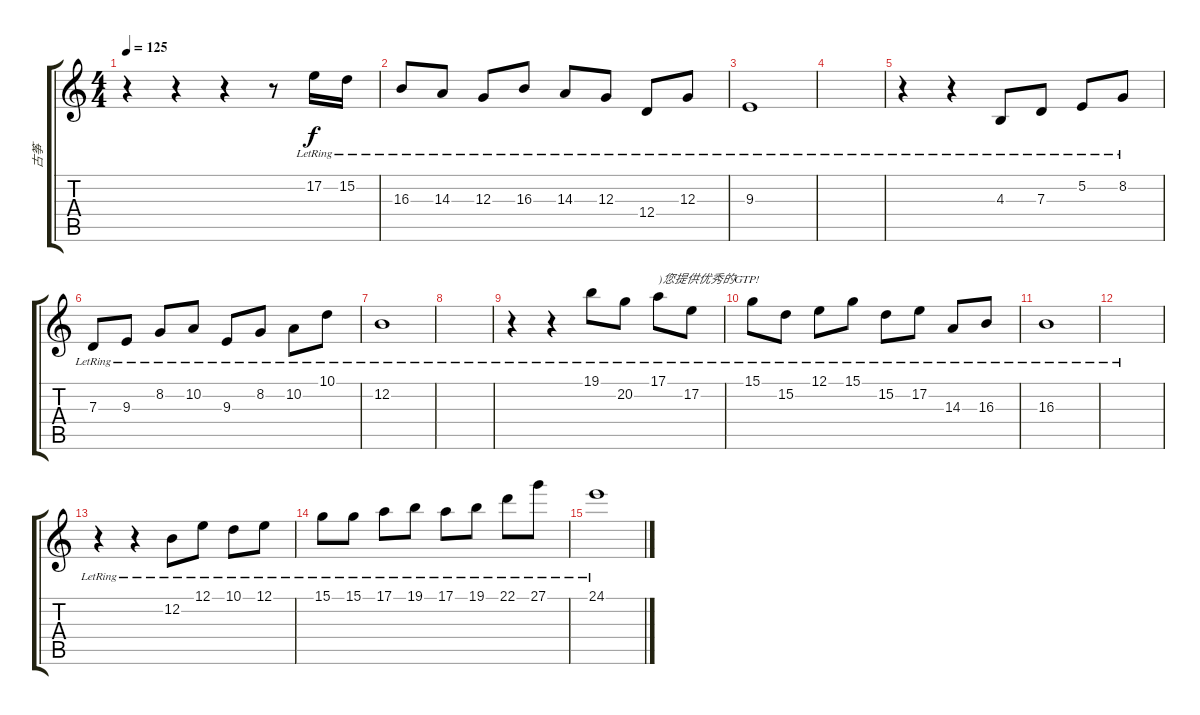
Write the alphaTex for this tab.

\track ("古筝" "古筝") {instrument shamisen}
\staff {score tabs}
\tuning (E4 B3 G3 D3 A2 E2) {hide}
\ts (4 4)
\tempo 125
\clef g2
\ks c
r.4{dy f} r.4 r.4 r.8 17.2{lr}.16 15.2{lr}.16 |
16.3{lr}.8 14.3{lr}.8 12.3{lr}.8 16.3{lr}.8 14.3{lr}.8 12.3{lr}.8 12.4{lr}.8 12.3{lr}.8 |
9.3{lr}.1 |
|
r.4 r.4 4.3{lr}.8 7.3{lr}.8 5.2{lr}.8 8.2{lr}.8 |
7.3{lr}.8 9.3{lr}.8 8.2{lr}.8 10.2{lr}.8 9.3{lr}.8 8.2{lr}.8 10.2{lr}.8 10.1{lr}.8 |
12.2{lr}.1 |
|
r.4 r.4 19.1{lr}.8 20.2{lr}.8 17.1{lr}.8{txt ")您提供优秀的GTP!"} 17.2{lr}.8 |
15.1{lr}.8 15.2{lr}.8 12.1{lr}.8 15.1{lr}.8 15.2{lr}.8 17.2{lr}.8 14.3{lr}.8 16.3{lr}.8 |
16.3{lr}.1 |
|
r.4 r.4 12.2{lr}.8 12.1{lr}.8 10.1{lr}.8 12.1{lr}.8 |
15.1{lr}.8 15.1{lr}.8 17.1{lr}.8 19.1{lr}.8 17.1{lr}.8 19.1{lr}.8 22.1{lr}.8 27.1{lr}.8 |
24.1{lr}.1
